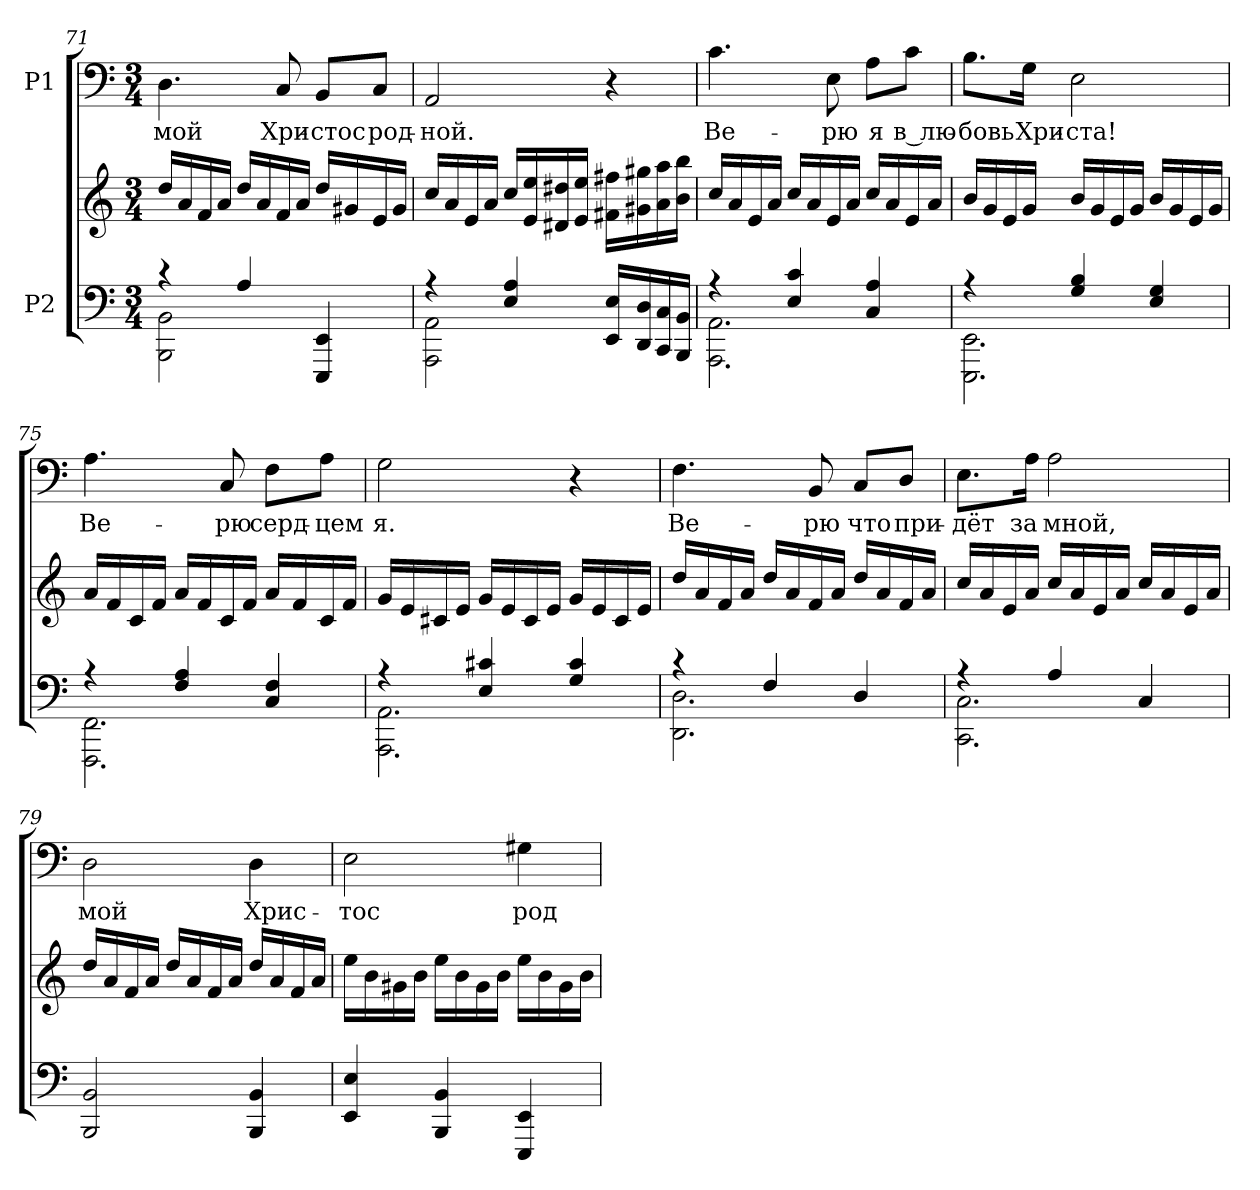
**kern	**kern	**kern	**text
*part2	*part2	*part1	*part1
*staff3	*staff2	*staff1	*staff1
*I"P2	*	*I"P1	*
!!LO:LB:g=z
*clefF4	*clefG2	*clefF4	*
*k[]	*k[]	*k[]	*
*a:	*a:	*a:	*
*M3/4	*M3/4	*M3/4	*
=71	=71	=71	=71
*^	*	*	*
!	!	!	!	!LO:LY:b:color=#000000
4r	2BBBi\ 2BBi	16ddi/LL	4.Di\	мой
.	.	16ai/	.	.
.	.	16fi/	.	.
.	.	16ai/JJ	.	.
4Ai/	.	16ddi/LL	.	.
.	.	16ai/	.	.
!	!	!	!	!LO:LY:b:color=#000000
.	.	16fi/	8Ci/	Хри-
.	.	16ai/JJ	.	.
!	!	!	!	!LO:LY:b:color=#000000
4EEEi/ 4EEi	4ryy	16ddi/LL	8BBi/L	-стос
.	.	16g#Xi/	.	.
!	!	!	!	!LO:LY:b:color=#000000
.	.	16ei/	8Ci/J	род-
.	.	16g#i/JJ	.	.
=72	=72	=72	=72	=72
!	!	!	!	!LO:LY:b:color=#000000
4r	2AAAi\ 2AAi	16cci/LL	2AAi/	-ной.
.	.	16ai/	.	.
.	.	16ei/	.	.
.	.	16ai/JJ	.	.
4Ei/ 4Ai	.	16cci/LL	.	.
.	.	16ei/ 16eei	.	.
.	.	16d#Xi/ 16dd#Xi	.	.
.	.	16ei/ 16eeiJJ	.	.
16EEi/ 16EiLL	4ryy	16f#Xi\ 16ff#XiLL	4r	.
16DDi/ 16Di	.	16g#Xi\ 16gg#Xi	.	.
16CCi/ 16Ci	.	16ai\ 16aai	.	.
16BBBi/ 16BBiJJ	.	16bi\ 16bbiJJ	.	.
=73	=73	=73	=73	=73
!	!	!	!	!LO:LY:b:color=#000000
4r	2.AAAi\ 2.AAi	16cci/LL	4.ci\	Ве-
.	.	16ai/	.	.
.	.	16ei/	.	.
.	.	16ai/JJ	.	.
4Ei/ 4ci	.	16cci/LL	.	.
.	.	16ai/	.	.
!	!	!	!	!LO:LY:b:color=#000000
.	.	16ei/	8Ei\	-рю
.	.	16ai/JJ	.	.
!	!	!	!	!LO:LY:b:color=#000000
4Ci/ 4Ai	.	16cci/LL	8Ai\L	я
.	.	16ai/	.	.
!	!	!	!	!LO:LY:b:color=#000000
.	.	16ei/	8ci\J	в лю-
.	.	16ai/JJ	.	.
!!LO:LB:g=z
=74	=74	=74	=74	=74
!	!	!	!	!LO:LY:b:color=#000000
4r	2.EEEi\ 2.EEi	16bi/LL	8.Bi\L	-бовь
.	.	16gi/	.	.
.	.	16ei/	.	.
!	!	!	!	!LO:LY:b:color=#000000
.	.	16gi/JJ	16Gi\Jk	Хри-
!	!	!	!	!LO:LY:b:color=#000000
4Gi/ 4Bi	.	16bi/LL	2Ei\	-ста!
.	.	16gi/	.	.
.	.	16ei/	.	.
.	.	16gi/JJ	.	.
4Ei/ 4Gi	.	16bi/LL	.	.
.	.	16gi/	.	.
.	.	16ei/	.	.
.	.	16gi/JJ	.	.
=75	=75	=75	=75	=75
!	!	!	!	!LO:LY:b:color=#000000
4r	2.FFFi\ 2.FFi	16ai/LL	4.Ai\	Ве-
.	.	16fi/	.	.
.	.	16ci/	.	.
.	.	16fi/JJ	.	.
4Fi/ 4Ai	.	16ai/LL	.	.
.	.	16fi/	.	.
!	!	!	!	!LO:LY:b:color=#000000
.	.	16ci/	8Ci/	-рю
.	.	16fi/JJ	.	.
!	!	!	!	!LO:LY:b:color=#000000
4Ci/ 4Fi	.	16ai/LL	8Fi\L	серд-
.	.	16fi/	.	.
!	!	!	!	!LO:LY:b:color=#000000
.	.	16ci/	8Ai\J	-цем
.	.	16fi/JJ	.	.
=76	=76	=76	=76	=76
!	!	!	!	!LO:LY:b:color=#000000
4r	2.AAAi\ 2.AAi	16gi/LL	2Gi\	я.
.	.	16ei/	.	.
.	.	16c#Xi/	.	.
.	.	16ei/JJ	.	.
4Ei/ 4c#Xi	.	16gi/LL	.	.
.	.	16ei/	.	.
.	.	16c#i/	.	.
.	.	16ei/JJ	.	.
4Gi/ 4c#i	.	16gi/LL	4r	.
.	.	16ei/	.	.
.	.	16c#i/	.	.
.	.	16ei/JJ	.	.
!!LO:PB:g=z
=77	=77	=77	=77	=77
!	!	!	!	!LO:LY:b:color=#000000
4r	2.DDi\ 2.Di	16ddi/LL	4.Fi\	Ве-
.	.	16ai/	.	.
.	.	16fi/	.	.
.	.	16ai/JJ	.	.
4Fi/	.	16ddi/LL	.	.
.	.	16ai/	.	.
!	!	!	!	!LO:LY:b:color=#000000
.	.	16fi/	8BBi/	-рю
.	.	16ai/JJ	.	.
!	!	!	!	!LO:LY:b:color=#000000
4Di/	.	16ddi/LL	8Ci/L	что
.	.	16ai/	.	.
!	!	!	!	!LO:LY:b:color=#000000
.	.	16fi/	8Di/J	при-
.	.	16ai/JJ	.	.
=78	=78	=78	=78	=78
!	!	!	!	!LO:LY:b:color=#000000
4r	2.CCi\ 2.Ci	16cci/LL	8.Ei\L	-дёт
.	.	16ai/	.	.
.	.	16ei/	.	.
!	!	!	!	!LO:LY:b:color=#000000
.	.	16ai/JJ	16Ai\Jk	за
!	!	!	!	!LO:LY:b:color=#000000
4Ai/	.	16cci/LL	2Ai\	мной,
.	.	16ai/	.	.
.	.	16ei/	.	.
.	.	16ai/JJ	.	.
4Ci/	.	16cci/LL	.	.
.	.	16ai/	.	.
.	.	16ei/	.	.
.	.	16ai/JJ	.	.
*v	*v	*	*	*
=79	=79	=79	=79
!	!	!	!LO:LY:b:color=#000000
2BBBi/ 2BBi	16ddi/LL	2Di\	мой
.	16ai/	.	.
.	16fi/	.	.
.	16ai/JJ	.	.
.	16ddi/LL	.	.
.	16ai/	.	.
.	16fi/	.	.
.	16ai/JJ	.	.
!	!	!	!LO:LY:b:color=#000000
4BBBi/ 4BBi	16ddi/LL	4Di\	Хрис-
.	16ai/	.	.
.	16fi/	.	.
.	16ai/JJ	.	.
!!LO:LB:g=z
=80	=80	=80	=80
!	!	!	!LO:LY:b:color=#000000
4EEi/ 4Ei	16eei\LL	2Ei\	-тос
.	16bi\	.	.
.	16g#Xi\	.	.
.	16bi\JJ	.	.
4BBBi/ 4BBi	16eei\LL	.	.
.	16bi\	.	.
.	16g#i\	.	.
.	16bi\JJ	.	.
!	!	!	!LO:LY:b:color=#000000
4EEEi/ 4EEi	16eei\LL	4G#Xi\	род-
.	16bi\	.	.
.	16g#i\	.	.
.	16bi\JJ	.	.
=	=	=	=
*-	*-	*-	*-
